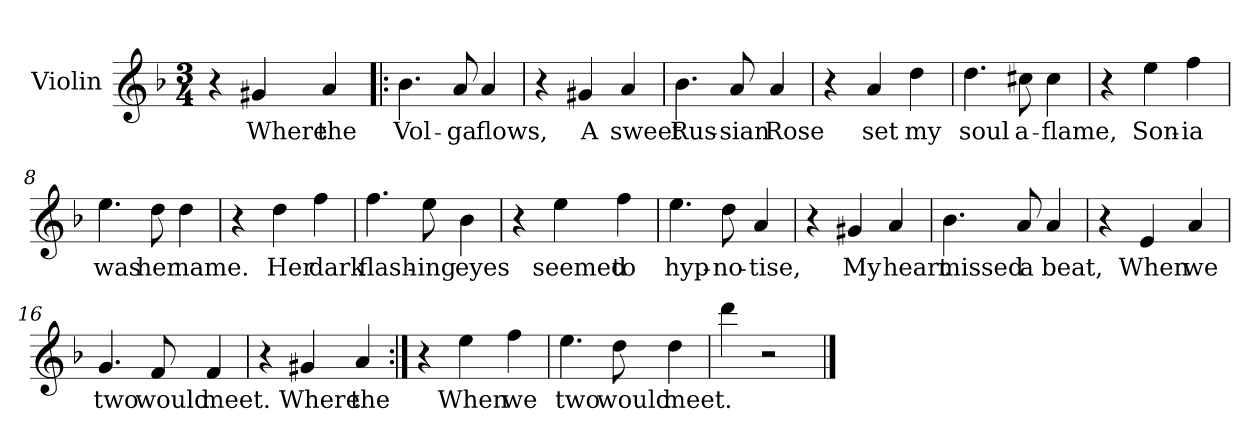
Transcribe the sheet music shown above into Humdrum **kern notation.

**kern	**text
*part1	*part1
*staff1	*staff1
*I"Violin	*
*I'Vln	*
*clefG2	*
*k[b-]	*
*F:	*
*M3/4	*
=1	=1
4r	.
4g#X/	Where
4a/	the
=2!|:	=2!|:
4.b-\	Vol-
8a/	-ga
4a/	flows,
=3	=3
4r	.
4g#X/	A
4a/	sweet
=4	=4
4.b-\	Rus-
8a/	-sian
4a/	Rose
!!LO:LB:g=z
=5	=5
4r	.
4a/	set
4dd\	my
=6	=6
4.dd\	soul
8cc#X\	a-
4cc#\	-flame,
=7	=7
4r	.
4ee\	Son-
4ff\	-ia
=8	=8
4.ee\	was
8dd\	her
4dd\	name.
!!LO:LB:g=z
=9	=9
4r	.
4dd\	Her
4ff\	dark
=10	=10
4.ff\	flash-
8ee\	-ing
4b-\	eyes
=11	=11
4r	.
4ee\	seemed
4ff\	to
=12	=12
4.ee\	hyp-
8dd\	-no-
4a/	-tise,
!!LO:LB:g=z
=13	=13
4r	.
4g#X/	My
4a/	heart
=14	=14
4.b-\	missed
8a/	a
4a/	beat,
=15	=15
4r	.
4e/	When
4a/	we
=16	=16
4.g/	two
8f/	would
4f/	meet.
!!LO:LB:g=z
=17	=17
4r	.
4g#X/	Where
4a/	the
=18:|!	=18:|!
4r	.
4ee\	When
4ff\	we
=19	=19
4.ee\	two
8dd\	would
4dd\	meet.
=20	=20
4ddd\	.
2r	.
==	==
*-	*-
